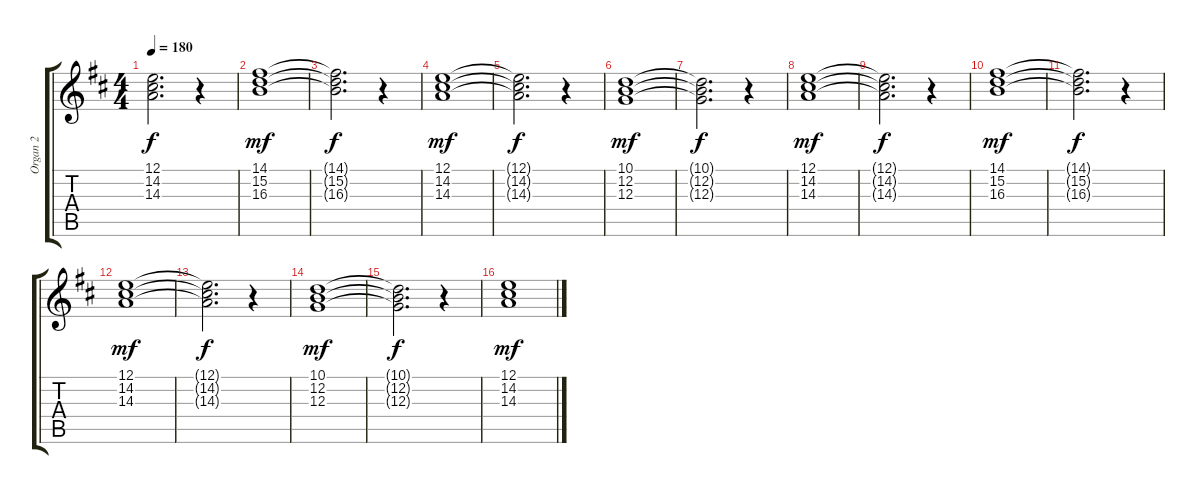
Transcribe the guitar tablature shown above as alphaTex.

\track ("Organ 2" "Organ 2") {instrument rockorgan}
\staff {score tabs}
\tuning (E4 B3 G3 D3 A2 E2) {hide}
\ts (4 4)
\tempo 180
\clef g2
\ks bminor
(12.1{t} 14.2{t} 14.3{t}).2{d dy f} r.4 |
(14.1 15.2 16.3).1{dy mf} |
(14.1{t} 15.2{t} 16.3{t}).2{d dy f} r.4 |
(12.1 14.2 14.3).1{dy mf} |
(12.1{t} 14.2{t} 14.3{t}).2{d dy f} r.4 |
(10.1 12.2 12.3).1{dy mf} |
(10.1{t} 12.2{t} 12.3{t}).2{d dy f} r.4 |
(12.1 14.2 14.3).1{dy mf} |
(12.1{t} 14.2{t} 14.3{t}).2{d dy f} r.4 |
(14.1 15.2 16.3).1{dy mf} |
(14.1{t} 15.2{t} 16.3{t}).2{d dy f} r.4 |
(12.1 14.2 14.3).1{dy mf} |
(12.1{t} 14.2{t} 14.3{t}).2{d dy f} r.4 |
(10.1 12.2 12.3).1{dy mf} |
(10.1{t} 12.2{t} 12.3{t}).2{d dy f} r.4 |
(12.1 14.2 14.3).1{dy mf}
